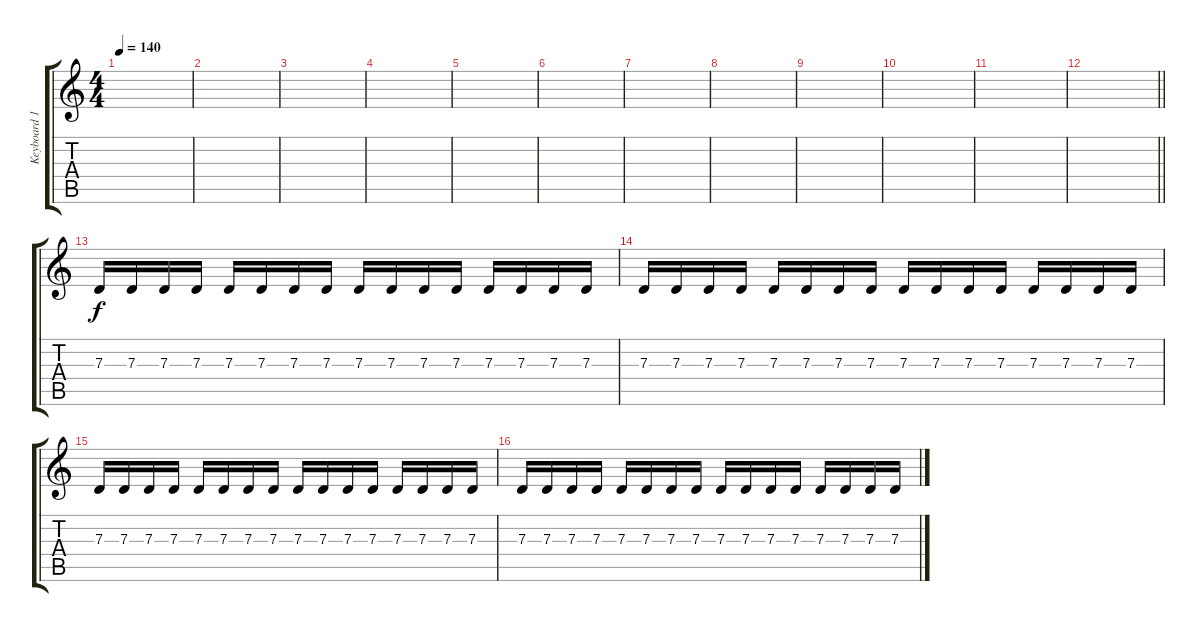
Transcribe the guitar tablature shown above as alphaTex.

\track ("Keyboard 1" "Keyboard 1") {instrument lead2sawtooth}
\staff {score tabs}
\tuning (E4 B3 G3 D3 A2 E2) {hide}
\ts (4 4)
\tempo 140
\clef g2
\ks c
|
|
|
|
|
|
|
|
|
|
|
\barLineRight lightlight
|
\section ("" "")
7.3.16 7.3.16 7.3.16 7.3.16 7.3.16 7.3.16 7.3.16 7.3.16 7.3.16 7.3.16 7.3.16 7.3.16 7.3.16 7.3.16 7.3.16 7.3.16 |
7.3.16 7.3.16 7.3.16 7.3.16 7.3.16 7.3.16 7.3.16 7.3.16 7.3.16 7.3.16 7.3.16 7.3.16 7.3.16 7.3.16 7.3.16 7.3.16 |
7.3.16 7.3.16 7.3.16 7.3.16 7.3.16 7.3.16 7.3.16 7.3.16 7.3.16 7.3.16 7.3.16 7.3.16 7.3.16 7.3.16 7.3.16 7.3.16 |
7.3.16 7.3.16 7.3.16 7.3.16 7.3.16 7.3.16 7.3.16 7.3.16 7.3.16 7.3.16 7.3.16 7.3.16 7.3.16 7.3.16 7.3.16 7.3.16
